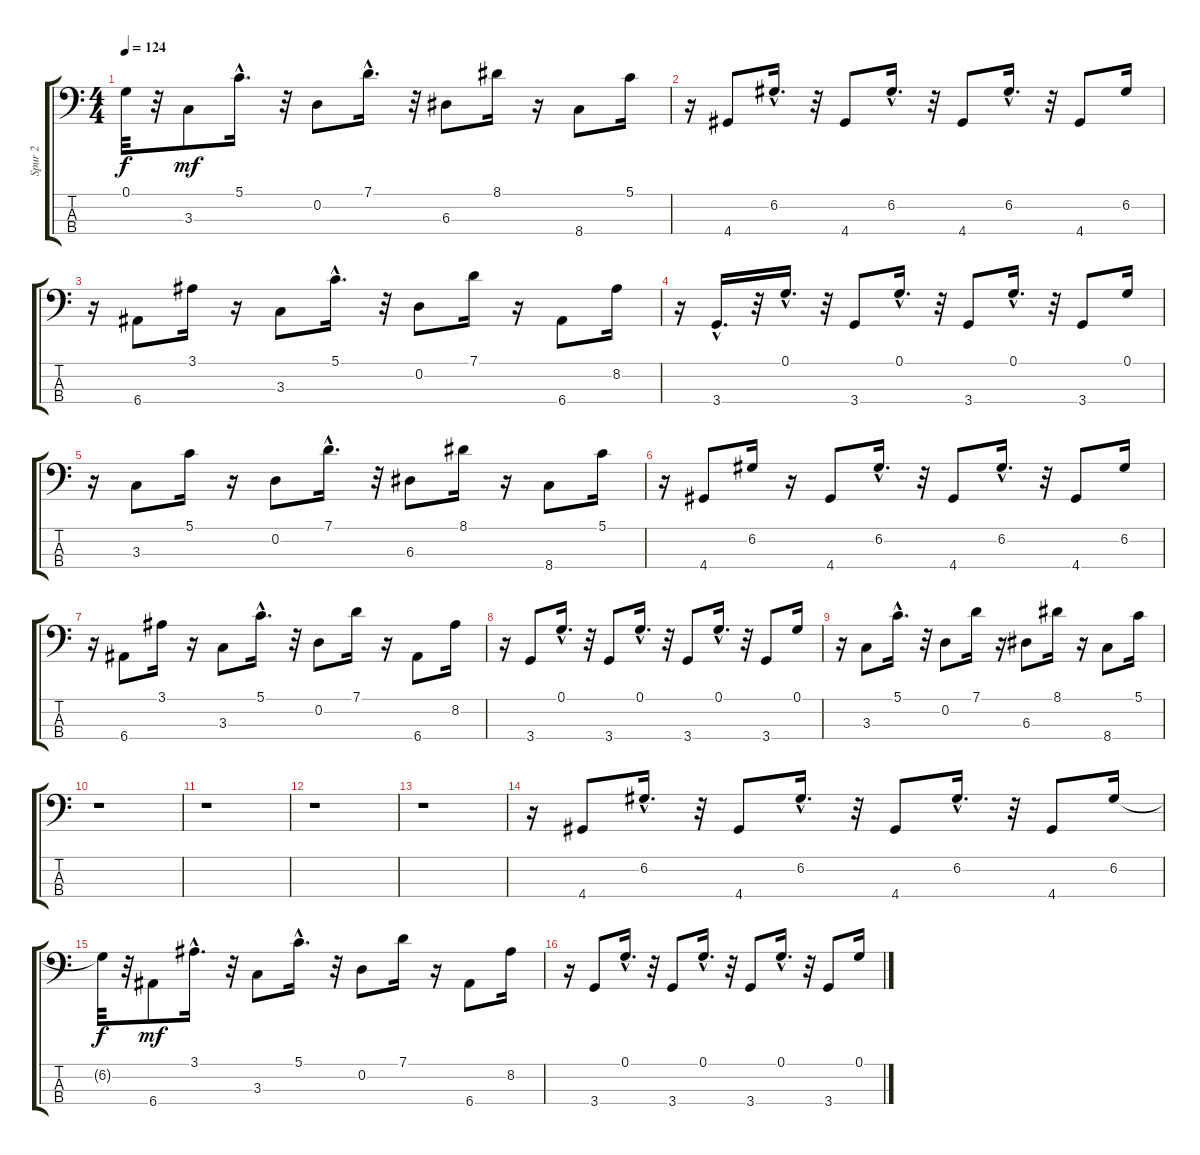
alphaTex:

\track ("Spur 2" "Spur 2") {instrument electricbassfinger}
\staff {score tabs}
\tuning (G2 D2 A1 E1) {hide}
\ts (4 4)
\tempo 124
\clef f4
\ks c
0.1{t}.32{dy f} r.32 3.3.8{dy mf} 5.1{hac}.16{d} r.32 0.2.8 7.1{hac}.16{d} r.32 6.3.8 8.1.16 r.16 8.4.8 5.1.16 |
r.16 4.4.8 6.2{hac}.16{d} r.32 4.4.8 6.2{hac}.16{d} r.32 4.4.8 6.2{hac}.16{d} r.32 4.4.8 6.2.16 |
r.16 6.4.8 3.1.16 r.16 3.3.8 5.1{hac}.16{d} r.32 0.2.8 7.1.16 r.16 6.4.8 8.2.16 |
r.16 3.4{hac}.16{d} r.32 0.1{hac}.16{d} r.32 3.4.8 0.1{hac}.16{d} r.32 3.4.8 0.1{hac}.16{d} r.32 3.4.8 0.1.16 |
r.16 3.3.8 5.1.16 r.16 0.2.8 7.1{hac}.16{d} r.32 6.3.8 8.1.16 r.16 8.4.8 5.1.16 |
r.16 4.4.8 6.2.16 r.16 4.4.8 6.2{hac}.16{d} r.32 4.4.8 6.2{hac}.16{d} r.32 4.4.8 6.2.16 |
r.16 6.4.8 3.1.16 r.16 3.3.8 5.1{hac}.16{d} r.32 0.2.8 7.1.16 r.16 6.4.8 8.2.16 |
r.16 3.4.8 0.1{hac}.16{d} r.32 3.4.8 0.1{hac}.16{d} r.32 3.4.8 0.1{hac}.16{d} r.32 3.4.8 0.1.16 |
r.16 3.3.8 5.1{hac}.16{d} r.32 0.2.8 7.1.16 r.16 6.3.8 8.1.16 r.16 8.4.8 5.1.16 |
r.1 |
r.1 |
r.1 |
r.1 |
r.16 4.4.8 6.2{hac}.16{d} r.32 4.4.8 6.2{hac}.16{d} r.32 4.4.8 6.2{hac}.16{d} r.32 4.4.8 6.2.16 |
6.2{t}.32{dy f} r.32 6.4.8{dy mf} 3.1{hac}.16{d} r.32 3.3.8 5.1{hac}.16{d} r.32 0.2.8 7.1.16 r.16 6.4.8 8.2.16 |
r.16 3.4.8 0.1{hac}.16{d} r.32 3.4.8 0.1{hac}.16{d} r.32 3.4.8 0.1{hac}.16{d} r.32 3.4.8 0.1.16
